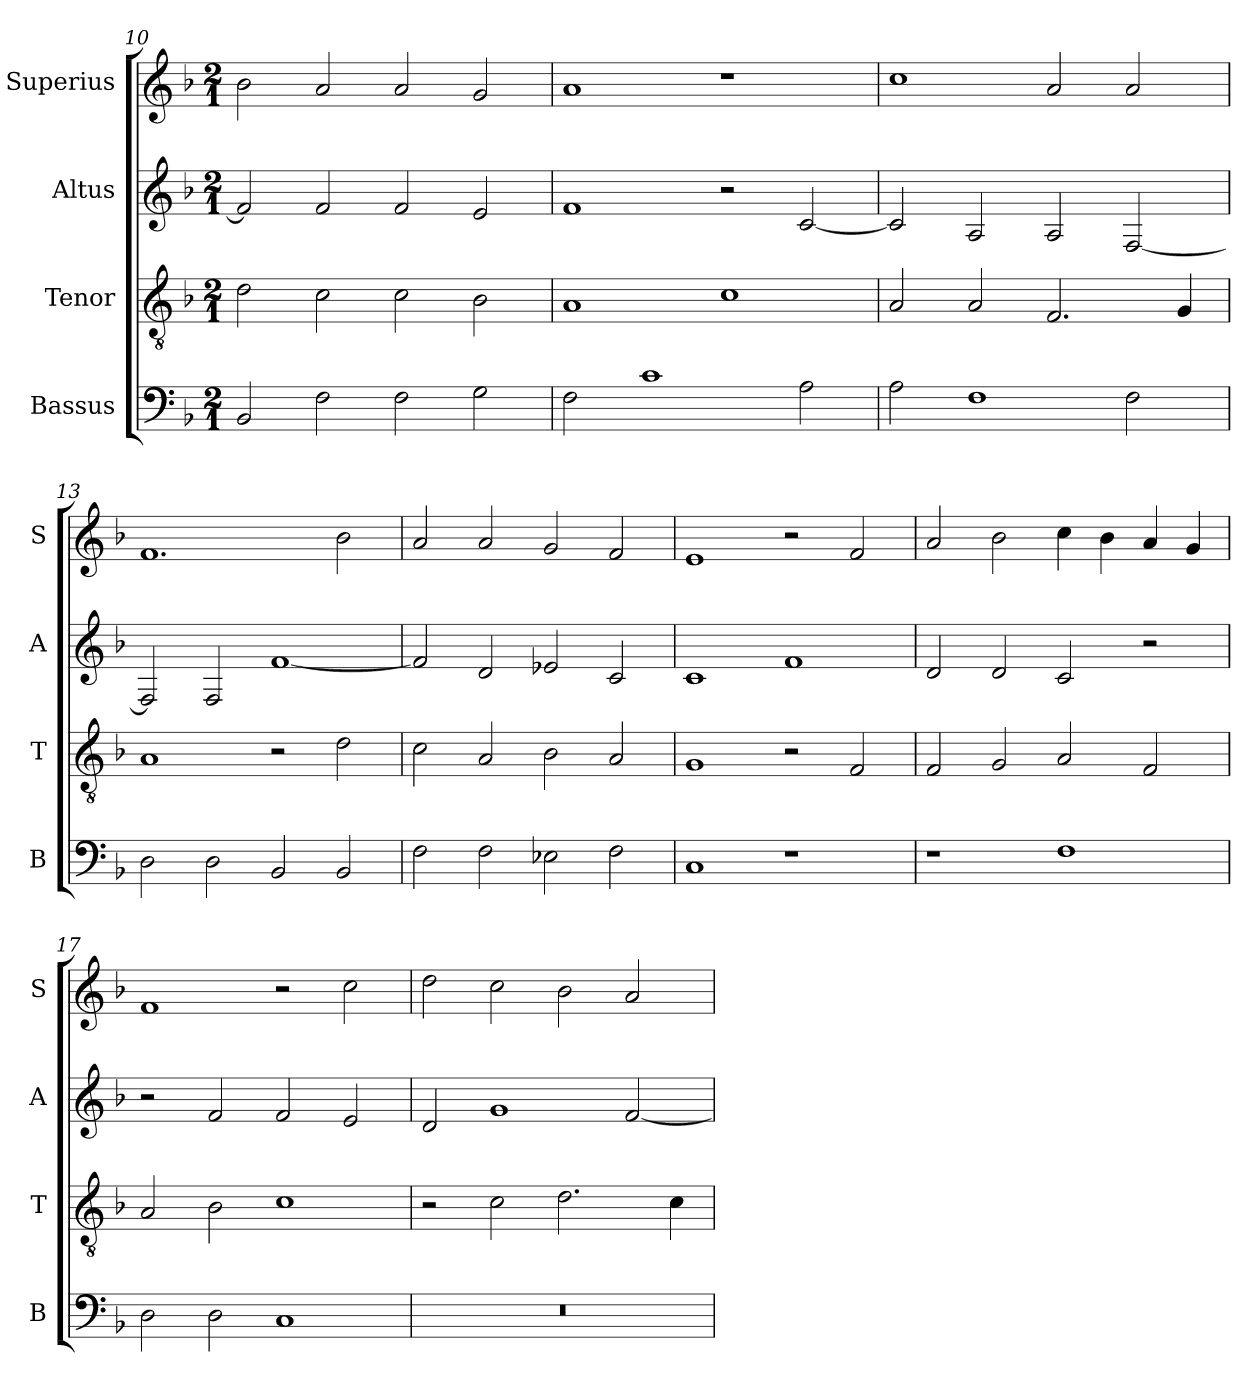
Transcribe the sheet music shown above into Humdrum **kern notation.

**kern	**kern	**kern	**kern
*part4	*part3	*part2	*part1
*staff4	*staff3	*staff2	*staff1
*I"Bassus	*I"Tenor	*I"Altus	*I"Superius
*I'B	*I'T	*I'A	*I'S
*clefF4	*clefGv2	*clefG2	*clefG2
*k[b-]	*k[b-]	*k[b-]	*k[b-]
*F:	*F:	*F:	*F:
*M2/1	*M2/1	*M2/1	*M2/1
=10	=10	=10	=10
2BB-	2d	2f]	2b-
2F	2c	2f	2a
2F	2c	2f	2a
2G	2B-	2e	2g
=11	=11	=11	=11
2F	1A	1f	1a
1c	.	.	.
.	1c	2r	1r
2A	.	[2c	.
=12	=12	=12	=12
2A	2A	2c]	1cc
1F	2A	2A	.
.	2.F	2A	2a
2F	.	[2F	2a
.	4G	.	.
=13	=13	=13	=13
2D	1A	2F]	1.f
2D	.	2F	.
2BB-	2r	[1f	.
2BB-	2d	.	2b-
=14	=14	=14	=14
2F	2c	2f]	2a
2F	2A	2d	2a
2E-X	2B-	2e-X	2g
2F	2A	2c	2f
=15	=15	=15	=15
1C	1G	1c	1e
1r	2r	1f	2r
.	2F	.	2f
=16	=16	=16	=16
1r	2F	2d	2a
.	2G	2d	2b-
1F	2A	2c	4cc
.	.	.	4b-
.	2F	2r	4a
.	.	.	4g
=17	=17	=17	=17
2D	2A	2r	1f
2D	2B-	2f	.
1C	1c	2f	2r
.	.	2e	2cc
=18	=18	=18	=18
0r	2r	2d	2dd
.	2c	1g	2cc
.	2.d	.	2b-
.	.	[2f	2a
.	4c	.	.
=	=	=	=
*-	*-	*-	*-
